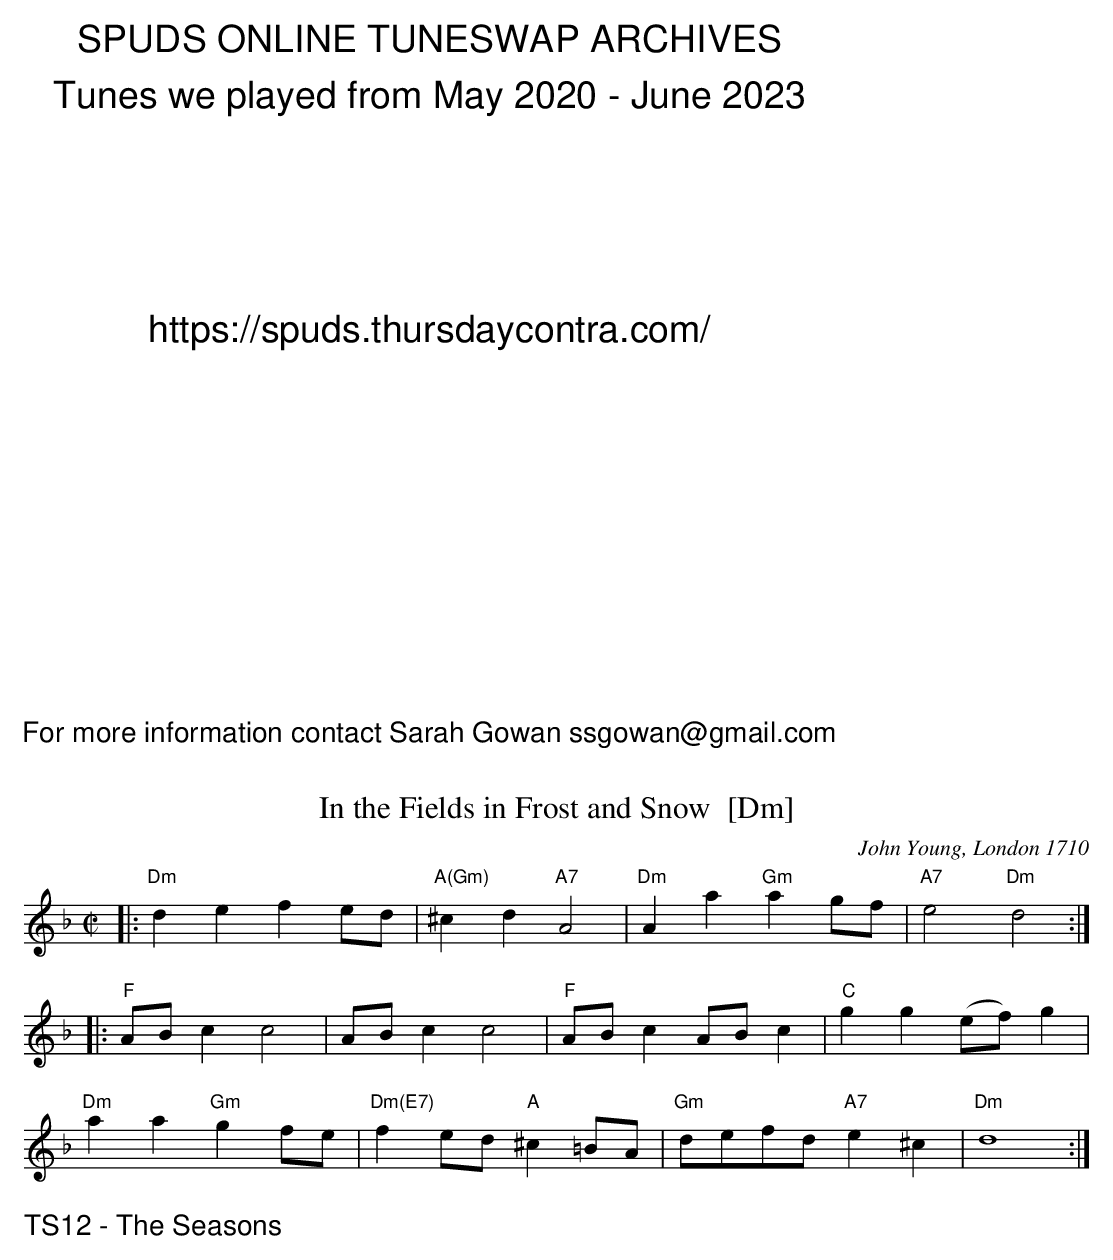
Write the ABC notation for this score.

X:1
T:In the Fields in Frost and Snow  [Dm]
O:John Young, London 1710
M:C|
L:1/8
K:Dm
|:"Dm"d2e2 f2ed|"A(Gm)"^c2d2 "A7"A4|"Dm"A2a2 "Gm"a2gf|"A7"e4 "Dm"d4:|
|:"F"ABc2 c4|ABc2 c4|"F"ABc2 ABc2|"C"g2g2 (ef)g2|
"Dm"a2a2 "Gm"g2fe|"Dm(E7)"f2ed "A"^c2=BA|"Gm"defd "A7"e2^c2|"Dm"d8:|
